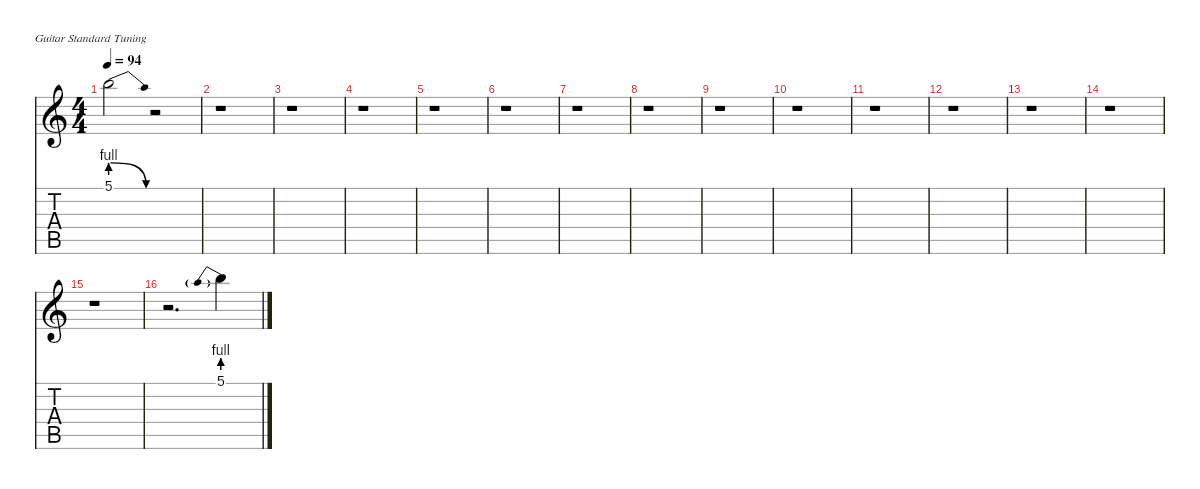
\defaultSystemsLayout 4
\hideDynamics
\bracketExtendMode nobrackets
\singleTrackTrackNamePolicy hidden
\multiTrackTrackNamePolicy hidden
\otherSystemsTrackNameOrientation horizontal
\track ("overdub 2" "dist.guit.") {instrument distortionguitar}
\staff {score tabs}
\tuning (E4 B3 G3 D3 A2 E2)
\ts (4 4)
\tempo 94
\clef g2
\ks c
5.1{be (release 0 4 60 0) t}.2{dy f beam Down} r.2{beam Down} |
r.1{beam Down} |
r.1{beam Down} |
r.1{beam Down} |
r.1{beam Down} |
r.1{beam Down} |
r.1{beam Down} |
r.1{beam Down} |
r.1{beam Down} |
r.1{beam Down} |
r.1{beam Down} |
r.1{beam Down} |
r.1{beam Down} |
r.1{beam Down} |
r.1{beam Down} |
r.2{d beam Down} 5.1{be (prebend 0 4 60 4)}.4{dy mp beam Down}
